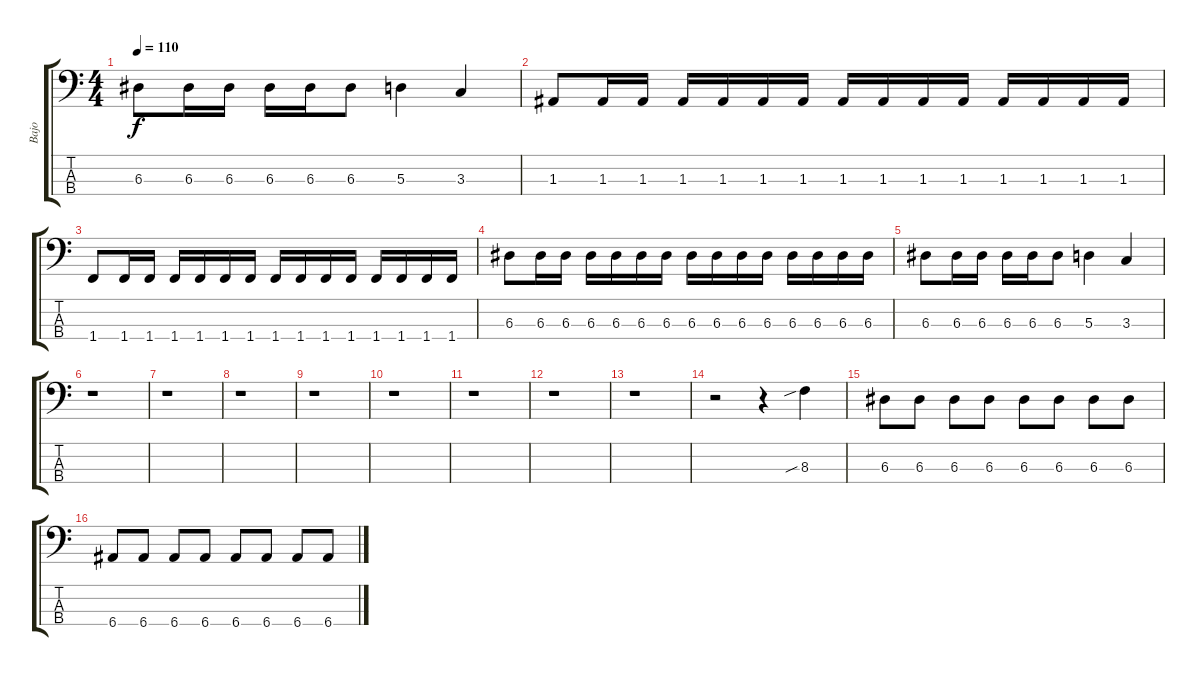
\track ("Bajo" "Bajo") {instrument electricbassfinger}
\staff {score tabs}
\tuning (G2 D2 A1 E1) {hide}
\ts (4 4)
\tempo 110
\clef f4
\ks c
6.3.8{dy f} 6.3.16 6.3.16 6.3.16 6.3.16 6.3.8 5.3.4 3.3.4 |
1.3.8 1.3.16 1.3.16 1.3.16 1.3.16 1.3.16 1.3.16 1.3.16 1.3.16 1.3.16 1.3.16 1.3.16 1.3.16 1.3.16 1.3.16 |
1.4.8 1.4.16 1.4.16 1.4.16 1.4.16 1.4.16 1.4.16 1.4.16 1.4.16 1.4.16 1.4.16 1.4.16 1.4.16 1.4.16 1.4.16 |
6.3.8 6.3.16 6.3.16 6.3.16 6.3.16 6.3.16 6.3.16 6.3.16 6.3.16 6.3.16 6.3.16 6.3.16 6.3.16 6.3.16 6.3.16 |
6.3.8 6.3.16 6.3.16 6.3.16 6.3.16 6.3.8 5.3.4 3.3.4 |
r.1 |
r.1 |
r.1 |
r.1 |
r.1 |
r.1 |
r.1 |
r.1 |
r.2 r.4 8.3{sib}.4 |
6.3.8 6.3.8 6.3.8 6.3.8 6.3.8 6.3.8 6.3.8 6.3.8 |
6.4.8 6.4.8 6.4.8 6.4.8 6.4.8 6.4.8 6.4.8 6.4.8
